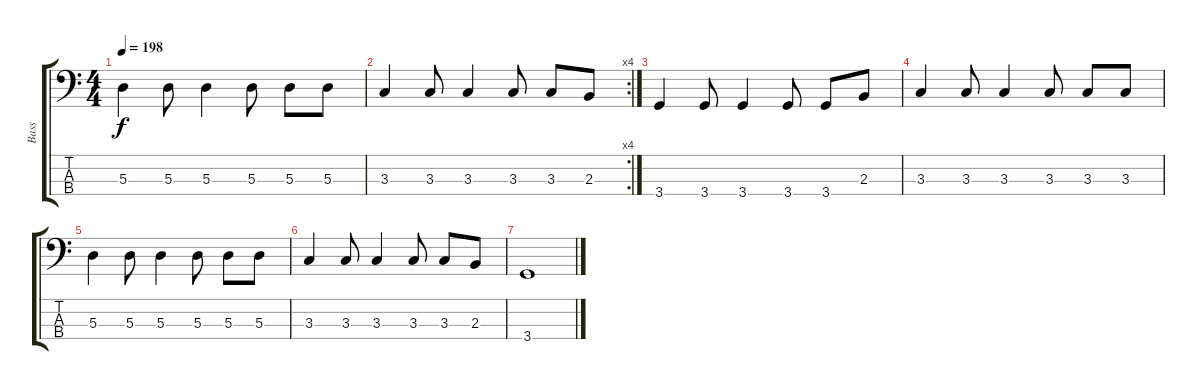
\track ("Bass" "Bass") {instrument electricbasspick}
\staff {score tabs}
\tuning (G2 D2 A1 E1) {hide}
\ts (4 4)
\tempo 198
\clef f4
\ks c
5.3.4{dy f} 5.3.8 5.3.4 5.3.8 5.3.8 5.3.8 |
\rc 4
3.3.4 3.3.8 3.3.4 3.3.8 3.3.8 2.3.8 |
3.4.4 3.4.8 3.4.4 3.4.8 3.4.8 2.3.8 |
3.3.4 3.3.8 3.3.4 3.3.8 3.3.8 3.3.8 |
5.3.4 5.3.8 5.3.4 5.3.8 5.3.8 5.3.8 |
3.3.4 3.3.8 3.3.4 3.3.8 3.3.8 2.3.8 |
3.4.1
